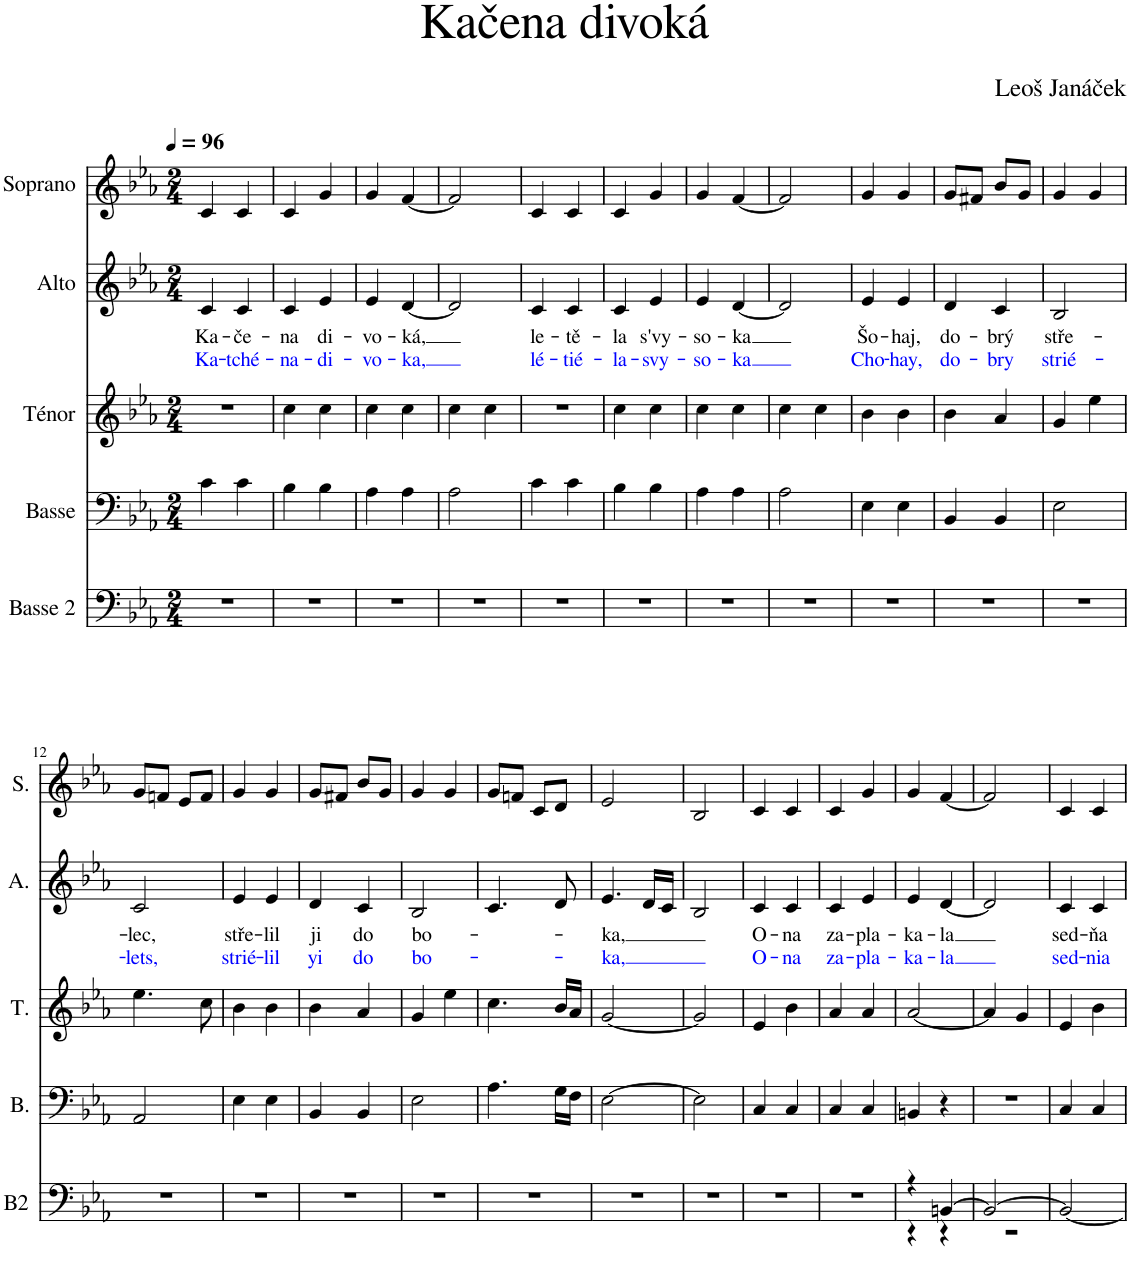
**kern	**kern	**kern	**kern	**text	**text	**kern
*part5	*part4	*part3	*part2	*part2	*part2	*part1
*staff5	*staff4	*staff3	*staff2	*staff2	*staff2	*staff1
*I"Basse 2	*I"Basse	*I"Ténor	*I"Alto	*	*	*I"Soprano
*I'B2	*I'B.	*I'T.	*I'A.	*	*	*I'S.
*clefF4	*clefF4	*clefG2	*clefG2	*	*	*clefG2
*k[b-e-a-]	*k[b-e-a-]	*k[b-e-a-]	*k[b-e-a-]	*	*	*k[b-e-a-]
*M2/4	*M2/4	*M2/4	*M2/4	*	*	*M2/4
*MM96	*MM96	*MM96	*MM96	*	*	*MM96
=1	=1	=1	=1	=1	=1	=1
!	!	!	!	!LO:LY:b	!LO:LY:b:color=#0000FF	!
2r	4c\	2r	4c/	Ka-	Ka-	4c/
!	!	!	!	!LO:LY:b	!LO:LY:b:color=#0000FF	!
.	4c\	.	4c/	-če-	-tché-	4c/
=2	=2	=2	=2	=2	=2	=2
!	!	!	!	!LO:LY:b	!LO:LY:b:color=#0000FF	!
2r	4B-\	4cc\	4c/	-na	-na-	4c/
!	!	!	!	!LO:LY:b	!LO:LY:b:color=#0000FF	!
.	4B-\	4cc\	4e-/	di-	-di-	4g/
=3	=3	=3	=3	=3	=3	=3
!	!	!	!	!LO:LY:b	!LO:LY:b:color=#0000FF	!
2r	4A-\	4cc\	4e-/	-vo-	-vo-	4g/
!	!	!	!	!LO:LY:b	!LO:LY:b:color=#0000FF	!
.	4A-\	4cc\	[4d/	-ká,	-ka,	[4f/
=4	=4	=4	=4	=4	=4	=4
2r	2A-\	4cc\	2d/]	.	.	2f/]
.	.	4cc\	.	.	.	.
=5	=5	=5	=5	=5	=5	=5
!	!	!	!	!LO:LY:b	!LO:LY:b:color=#0000FF	!
2r	4c\	2r	4c/	le-	lé-	4c/
!	!	!	!	!LO:LY:b	!LO:LY:b:color=#0000FF	!
.	4c\	.	4c/	-tě-	-tié-	4c/
=6	=6	=6	=6	=6	=6	=6
!	!	!	!	!LO:LY:b	!LO:LY:b:color=#0000FF	!
2r	4B-\	4cc\	4c/	-la	-la-	4c/
!	!	!	!	!LO:LY:b	!LO:LY:b:color=#0000FF	!
.	4B-\	4cc\	4e-/	s'vy-	-svy-	4g/
=7	=7	=7	=7	=7	=7	=7
!	!	!	!	!LO:LY:b	!LO:LY:b:color=#0000FF	!
2r	4A-\	4cc\	4e-/	-so-	-so-	4g/
!	!	!	!	!LO:LY:b	!LO:LY:b:color=#0000FF	!
.	4A-\	4cc\	[4d/	-ka	-ka	[4f/
=8	=8	=8	=8	=8	=8	=8
2r	2A-\	4cc\	2d/]	.	.	2f/]
.	.	4cc\	.	.	.	.
=9	=9	=9	=9	=9	=9	=9
!	!	!	!	!LO:LY:b	!LO:LY:b:color=#0000FF	!
2r	4E-\	4b-\	4e-/	Šo-	Cho-	4g/
!	!	!	!	!LO:LY:b	!LO:LY:b:color=#0000FF	!
.	4E-\	4b-\	4e-/	-haj,	-hay,	4g/
=10	=10	=10	=10	=10	=10	=10
!	!	!	!	!LO:LY:b	!LO:LY:b:color=#0000FF	!
2r	4BB-/	4b-\	4d/	do-	do-	8g/L
.	.	.	.	.	.	8f#X/J
!	!	!	!	!LO:LY:b	!LO:LY:b:color=#0000FF	!
.	4BB-/	4a-/	4c/	-brý	-bry	8b-/L
.	.	.	.	.	.	8g/J
=11	=11	=11	=11	=11	=11	=11
!	!	!	!	!LO:LY:b	!LO:LY:b:color=#0000FF	!
2r	2E-\	4g/	2B-/	stře-	strié-	4g/
.	.	4ee-\	.	.	.	4g/
!!LO:LB:g=z
=12	=12	=12	=12	=12	=12	=12
!	!	!	!	!LO:LY:b	!LO:LY:b:color=#0000FF	!
2r	2AA-/	4.ee-\	2c/	-lec,	-lets,	8g/L
.	.	.	.	.	.	8fn/J
.	.	.	.	.	.	8e-/L
.	.	8cc\	.	.	.	8f/J
=13	=13	=13	=13	=13	=13	=13
!	!	!	!	!LO:LY:b	!LO:LY:b:color=#0000FF	!
2r	4E-\	4b-\	4e-/	stře-	strié-	4g/
!	!	!	!	!LO:LY:b	!LO:LY:b:color=#0000FF	!
.	4E-\	4b-\	4e-/	-lil	-lil	4g/
=14	=14	=14	=14	=14	=14	=14
!	!	!	!	!LO:LY:b	!LO:LY:b:color=#0000FF	!
2r	4BB-/	4b-\	4d/	ji	yi	8g/L
.	.	.	.	.	.	8f#X/J
!	!	!	!	!LO:LY:b	!LO:LY:b:color=#0000FF	!
.	4BB-/	4a-/	4c/	do	do	8b-/L
.	.	.	.	.	.	8g/J
=15	=15	=15	=15	=15	=15	=15
!	!	!	!	!LO:LY:b	!LO:LY:b:color=#0000FF	!
2r	2E-\	4g/	2B-/	bo-	bo-	4g/
.	.	4ee-\	.	.	.	4g/
=16	=16	=16	=16	=16	=16	=16
2r	4.A-\	4.cc\	4.c/	.	.	8g/L
.	.	.	.	.	.	8fn/J
.	.	.	.	.	.	8c/L
.	16G\LL	16b-/LL	8d/	.	.	8d/J
.	16F\JJ	16a-/JJ	.	.	.	.
=17	=17	=17	=17	=17	=17	=17
!	!	!	!	!LO:LY:b	!LO:LY:b:color=#0000FF	!
2r	[2E-\	[2g/	4.e-/	-ka,	-ka,	2e-/
.	.	.	16d/LL	.	.	.
.	.	.	16c/JJ	.	.	.
=18	=18	=18	=18	=18	=18	=18
2r	2E-\]	2g/]	2B-/	.	.	2B-/
=19	=19	=19	=19	=19	=19	=19
!	!	!	!	!LO:LY:b	!LO:LY:b:color=#0000FF	!
2r	4C/	4e-/	4c/	O-	O-	4c/
!	!	!	!	!LO:LY:b	!LO:LY:b:color=#0000FF	!
.	4C/	4b-\	4c/	-na	-na	4c/
=20	=20	=20	=20	=20	=20	=20
!	!	!	!	!LO:LY:b	!LO:LY:b:color=#0000FF	!
2r	4C/	4a-/	4c/	za-	za-	4c/
!	!	!	!	!LO:LY:b	!LO:LY:b:color=#0000FF	!
.	4C/	4a-/	4e-/	-pla-	-pla-	4g/
=21	=21	=21	=21	=21	=21	=21
*^	*	*	*	*	*	*
!	!	!	!	!	!LO:LY:b	!LO:LY:b:color=#0000FF	!
4r	4r	4BBn/	[2a-/	4e-/	-ka-	-ka-	4g/
!	!	!	!	!	!LO:LY:b	!LO:LY:b:color=#0000FF	!
[4BBn/	4r	4r	.	[4d/	-la	-la	[4f/
=22	=22	=22	=22	=22	=22	=22	=22
2BB/_	2r	2r	4a-/]	2d/]	.	.	2f/]
.	.	.	4g/	.	.	.	.
*v	*v	*	*	*	*	*	*
=23	=23	=23	=23	=23	=23	=23
!	!	!	!	!LO:LY:b	!LO:LY:b:color=#0000FF	!
2BB/_	4C/	4e-/	4c/	sed-	sed-	4c/
!	!	!	!	!LO:LY:b	!LO:LY:b:color=#0000FF	!
.	4C/	4b-\	4c/	-ňa	-nia	4c/
=	=	=	=	=	=	=
*-	*-	*-	*-	*-	*-	*-
